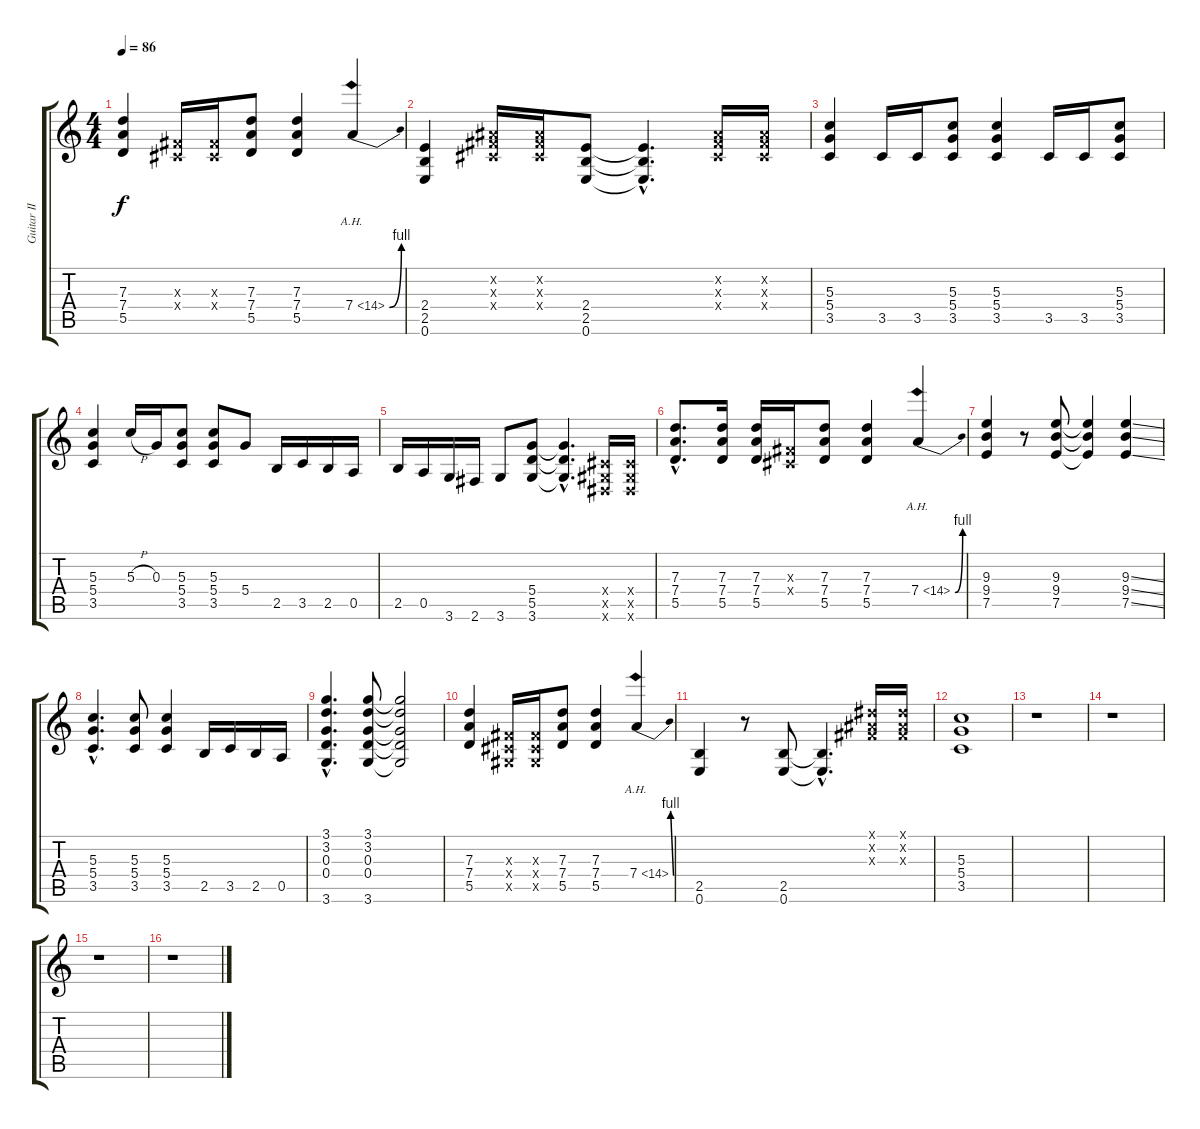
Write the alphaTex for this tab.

\track ("Guitar II" "Guitar II") {instrument overdrivenguitar}
\staff {score tabs}
\tuning (E4 B3 G3 D3 A2 E2) {hide}
\ts (4 4)
\tempo 86
\clef g2
\ks c
(7.3 7.4 5.5).4{dy f} (-1.3{x} -1.4{x}).16 (-1.3{x} -1.4{x}).16 (7.3 7.4 5.5).8 (7.3 7.4 5.5).4 7.4{be (bend 0 0 60 4) ah 7}.4 |
(2.4 2.5 0.6).4 (-1.2{x} -1.3{x} -1.4{x}).16 (-1.2{x} -1.3{x} -1.4{x}).16 (2.4 2.5 0.6).8 (2.4{hac t} 2.5{hac t} 0.6{hac t}).4{d} (-1.2{x} -1.3{x} -1.4{x}).16 (-1.2{x} -1.3{x} -1.4{x}).16 |
(5.3 5.4 3.5).4 3.5.16 3.5.16 (5.3 5.4 3.5).8 (5.3 5.4 3.5).4 3.5.16 3.5.16 (5.3 5.4 3.5).8 |
(5.3 5.4 3.5).4 5.3{h}.16 0.3.16 (5.3 5.4 3.5).8 (5.3 5.4 3.5).8 5.4.8 2.5.16 3.5.16 2.5.16 0.5.16 |
2.5.16 0.5.16 3.6.16 2.6.16 3.6.8 (5.4 5.5 3.6).8 (5.4{hac t} 5.5{hac t} 3.6{hac t}).4{d} (-1.4{x} -1.5{x} -1.6{x}).16 (-1.4{x} -1.5{x} -1.6{x}).16 |
(7.3{hac} 7.4{hac} 5.5{hac}).8{d} (7.3 7.4 5.5).16 (7.3 7.4 5.5).16 (-1.3{x} -1.4{x}).16 (7.3 7.4 5.5).8 (7.3 7.4 5.5).4 7.4{be (bend 0 0 60 4) ah 7}.4 |
(9.3 9.4 7.5).4 r.8 (9.3 9.4 7.5).8 (9.3{t} 9.4{t} 7.5{t}).4 (9.3{ss} 9.4{ss} 7.5{ss}).4 |
(5.3{hac} 5.4{hac} 3.5{hac}).4{d} (5.3 5.4 3.5).8 (5.3 5.4 3.5).4 2.5.16 3.5.16 2.5.16 0.5.16 |
(3.1{hac} 3.2{hac} 0.3{hac} 0.4{hac} 3.6{hac}).4{d} (3.1 3.2 0.3 0.4 3.6).8 (3.1{t} 3.2{t} 0.3{t} 0.4{t} 3.6{t}).2 |
(7.3 7.4 5.5).4 (-1.3{x} -1.4{x} -1.5{x}).16 (-1.3{x} -1.4{x} -1.5{x}).16 (7.3 7.4 5.5).8 (7.3 7.4 5.5).4 7.4{be (bend 0 0 60 4) ah 7}.4 |
(2.5 0.6).4 r.8 (2.5 0.6).8 (2.5{hac t} 0.6{hac t}).4{d} (-1.1{x} -1.2{x} -1.3{x}).16 (-1.1{x} -1.2{x} -1.3{x}).16 |
(5.3 5.4 3.5).1 |
r.1 |
r.1 |
r.1 |
r.1
